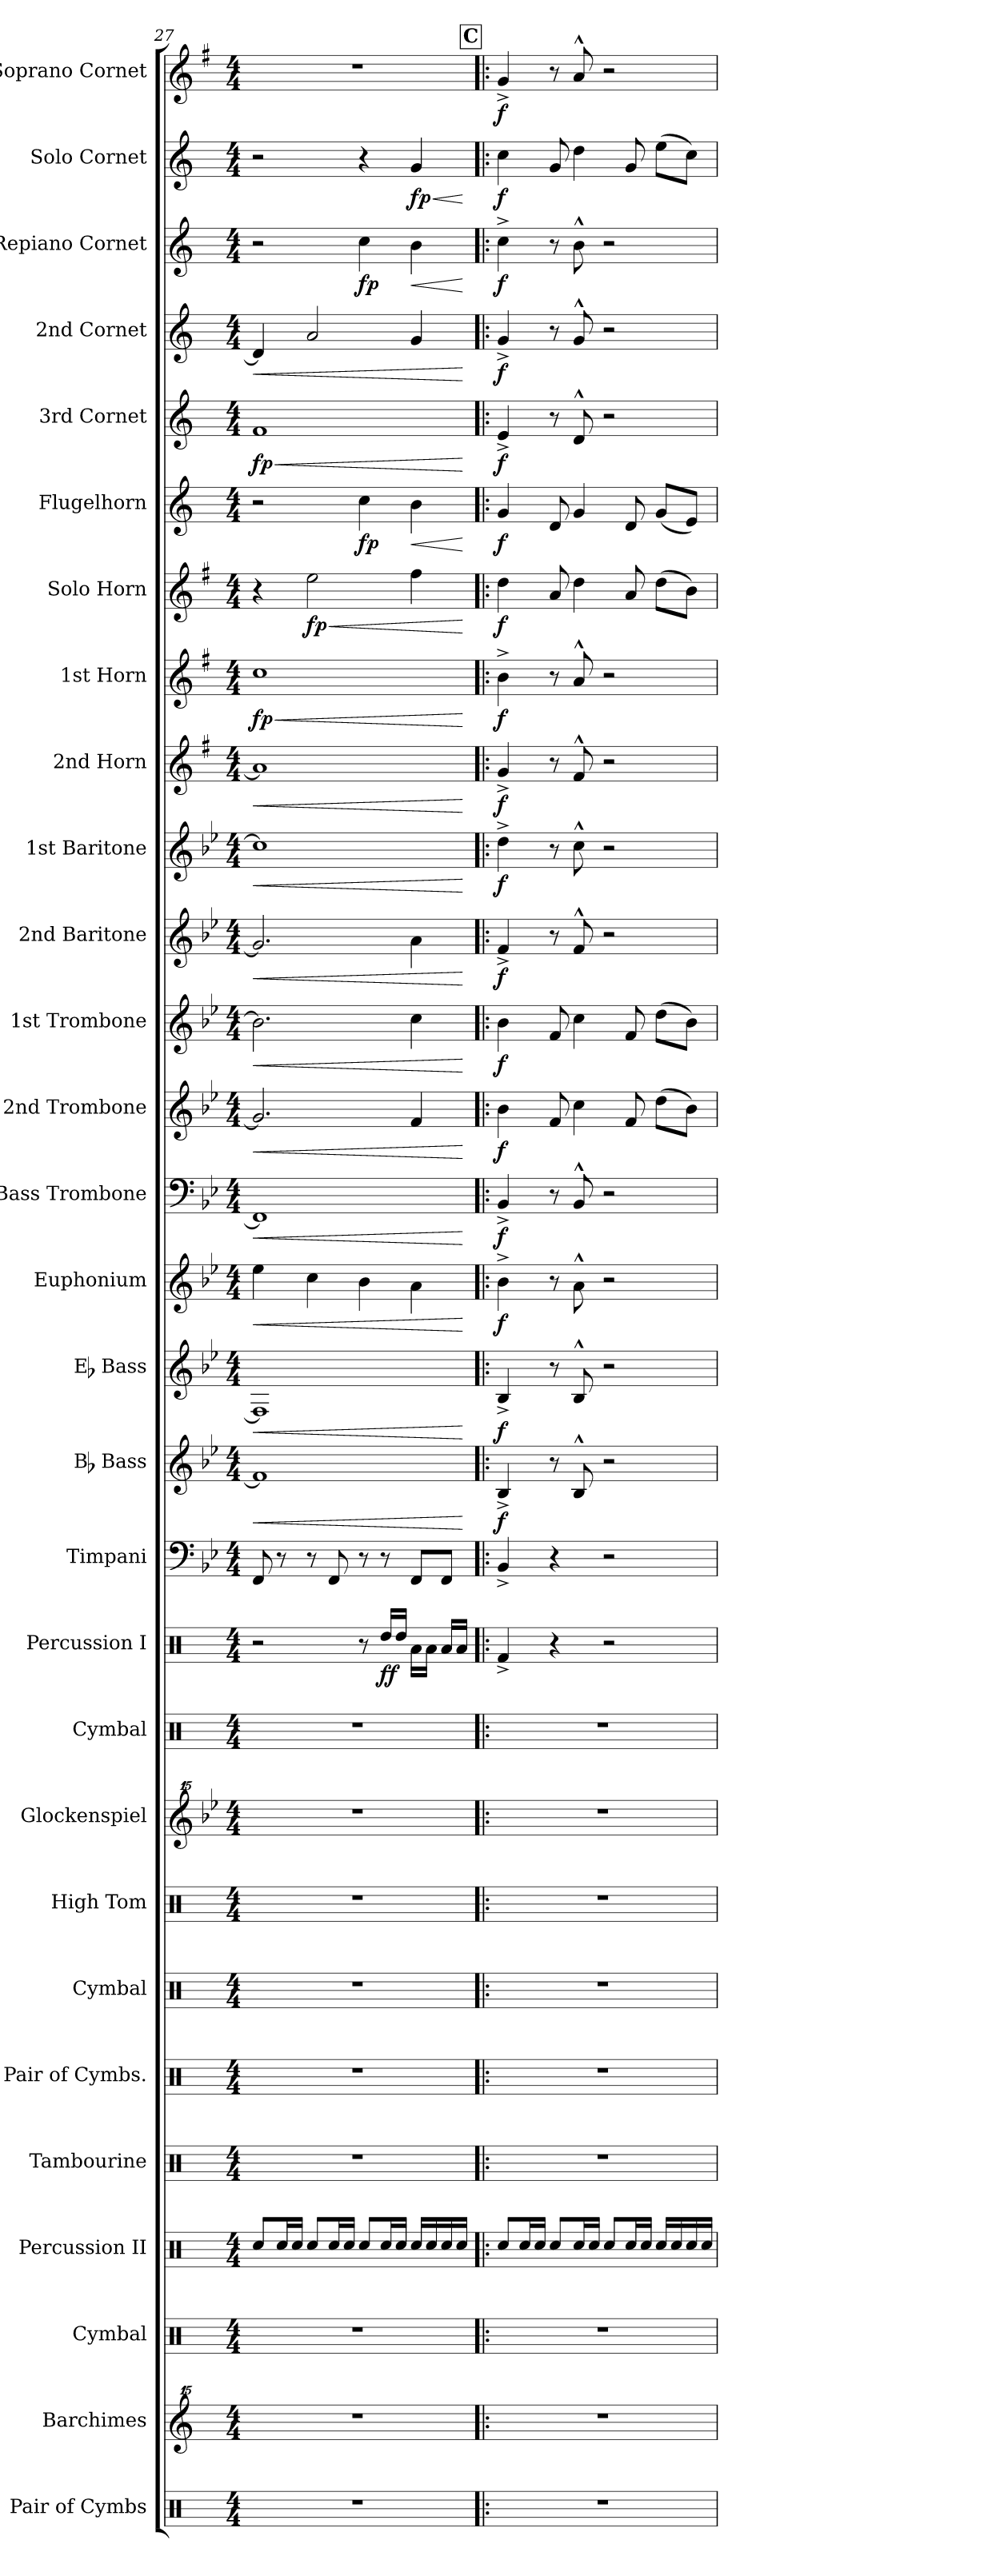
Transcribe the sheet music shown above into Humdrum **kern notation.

**kern	**kern	**kern	**kern	**kern	**kern	**kern	**kern	**kern	**kern	**kern	**dynam	**kern	**kern	**dynam	**kern	**dynam	**kern	**dynam	**kern	**dynam	**kern	**dynam	**kern	**dynam	**kern	**dynam	**kern	**dynam	**kern	**dynam	**kern	**dynam	**kern	**dynam	**kern	**dynam	**kern	**dynam	**kern	**dynam	**kern	**dynam	**kern	**dynam	**kern	**dynam
*part29	*part28	*part27	*part26	*part25	*part24	*part23	*part22	*part21	*part20	*part19	*part19	*part18	*part17	*part17	*part16	*part16	*part15	*part15	*part14	*part14	*part13	*part13	*part12	*part12	*part11	*part11	*part10	*part10	*part9	*part9	*part8	*part8	*part7	*part7	*part6	*part6	*part5	*part5	*part4	*part4	*part3	*part3	*part2	*part2	*part1	*part1
*staff29	*staff28	*staff27	*staff26	*staff25	*staff24	*staff23	*staff22	*staff21	*staff20	*staff19	*staff19	*staff18	*staff17	*staff17	*staff16	*staff16	*staff15	*staff15	*staff14	*staff14	*staff13	*staff13	*staff12	*staff12	*staff11	*staff11	*staff10	*staff10	*staff9	*staff9	*staff8	*staff8	*staff7	*staff7	*staff6	*staff6	*staff5	*staff5	*staff4	*staff4	*staff3	*staff3	*staff2	*staff2	*staff1	*staff1
*I"Pair of Cymbs	*I"Barchimes	*I"Cymbal	*I"Percussion II	*I"Tambourine	*I"Pair of Cymbs.	*I"Cymbal	*I"High Tom	*I"Glockenspiel	*I"Cymbal	*I"Percussion I	*	*I"Timpani	*I"Bb Bass	*	*I"Eb Bass	*	*I"Euphonium	*	*I"Bass Trombone	*	*I"2nd Trombone	*	*I"1st Trombone	*	*I"2nd Baritone	*	*I"1st Baritone	*	*I"2nd Horn	*	*I"1st Horn	*	*I"Solo Horn	*	*I"Flugelhorn	*	*I"3rd Cornet	*	*I"2nd Cornet	*	*I"Repiano Cornet	*	*I"Solo Cornet	*	*I"Soprano Cornet	*
*I'Pair Cym.	*I'Bachm.	*I'Cym.	*I'Perc. II	*I'Tamb.	*I'Pair Cym.	*I'Cym.	*I'H. To.	*I'Glk.	*I'Cym.	*I'Perc. I	*	*I'Timp.	*I'Bb Bass	*	*I'Eb Bass	*	*I'Euph.	*	*I'B. Trb.	*	*I'2nd Trb.	*	*I'1st Trb.	*	*I'2nd Bar.	*	*I'1st Bar.	*	*I'2nd Hn.	*	*I'1st Hn.	*	*I'Solo Hn.	*	*I'Flugel.	*	*I'3rd Cnt.	*	*I'2nd Cnt.	*	*I'Rep. Cnt.	*	*I'Solo Cnt.	*	*I'Sop. Cnt.	*
*clefX	*clefG^^2	*clefX	*clefX	*clefX	*clefX	*clefX	*clefX	*clefG^^2	*clefX	*clefX	*	*clefF4	*clefG2	*	*clefG2	*	*clefG2	*	*clefF4	*	*clefG2	*	*clefG2	*	*clefG2	*	*clefG2	*	*clefG2	*	*clefG2	*	*clefG2	*	*clefG2	*	*clefG2	*	*clefG2	*	*clefG2	*	*clefG2	*	*clefG2	*
*	*	*	*	*	*	*	*	*	*	*	*	*	*ITrd15c26	*	*ITrd12c21	*	*ITrd8c14	*	*	*	*ITrd8c14	*	*ITrd8c14	*	*ITrd8c14	*	*ITrd8c14	*	*ITrd5c9	*	*ITrd5c9	*	*ITrd5c9	*	*ITrd1c2	*	*ITrd1c2	*	*ITrd1c2	*	*ITrd1c2	*	*ITrd1c2	*	*ITrd-2c-3	*
*k[]	*k[]	*k[]	*k[]	*k[]	*k[]	*k[]	*k[]	*k[b-e-]	*k[]	*k[]	*	*k[b-e-]	*k[b-e-]	*	*k[b-e-]	*	*k[b-e-]	*	*k[b-e-]	*	*k[b-e-]	*	*k[b-e-]	*	*k[b-e-]	*	*k[b-e-]	*	*k[b-e-]	*	*k[b-e-]	*	*k[b-e-]	*	*k[b-e-]	*	*k[b-e-]	*	*k[b-e-]	*	*k[b-e-]	*	*k[b-e-]	*	*k[b-e-]	*
*M4/4	*M4/4	*M4/4	*M4/4	*M4/4	*M4/4	*M4/4	*M4/4	*M4/4	*M4/4	*M4/4	*	*M4/4	*M4/4	*	*M4/4	*	*M4/4	*	*M4/4	*	*M4/4	*	*M4/4	*	*M4/4	*	*M4/4	*	*M4/4	*	*M4/4	*	*M4/4	*	*M4/4	*	*M4/4	*	*M4/4	*	*M4/4	*	*M4/4	*	*M4/4	*
=27	=27	=27	=27	=27	=27	=27	=27	=27	=27	=27	=27	=27	=27	=27	=27	=27	=27	=27	=27	=27	=27	=27	=27	=27	=27	=27	=27	=27	=27	=27	=27	=27	=27	=27	=27	=27	=27	=27	=27	=27	=27	=27	=27	=27	=27	=27
!	!	!	!	!	!	!	!	!	!	!	!	!	!	!LO:HP:b	!	!LO:HP:b	!	!LO:HP:b	!	!LO:HP:b	!	!LO:HP:b	!	!LO:HP:b	!	!LO:HP:b	!	!LO:HP:b	!	!LO:HP:b	!	!LO:HP:b	!	!	!	!	!	!LO:HP:b	!	!LO:HP:b	!	!	!	!	!	!
!	!	!	!	!	!	!	!	!	!	!	!	!	!	!	!	!	!	!	!	!	!	!	!	!	!	!	!	!	!	!	!	!LO:DY:n=1:b	!	!	!	!	!	!LO:DY:n=1:b	!	!	!	!	!	!	!	!
1r	1r	1r	8Rcc/L	1r	1r	1r	1r	1r	1r	2r	.	8FF/	1FF]	<	1FF]	<	4e-\	<	1FF]	<	2.G/]	<	2.B-\]	<	2.G/]	<	1c]	<	1c]	<	1e-	< fp	4r	.	2r	.	1e-	< fp	4c/]	<	2r	.	2r	.	1r	.
.	.	.	16Rcc/L	.	.	.	.	.	.	.	.	8r	.	.	.	.	.	.	.	.	.	.	.	.	.	.	.	.	.	.	.	.	.	.	.	.	.	.	.	.	.	.	.	.	.	.
.	.	.	16Rcc/JJ	.	.	.	.	.	.	.	.	.	.	.	.	.	.	.	.	.	.	.	.	.	.	.	.	.	.	.	.	.	.	.	.	.	.	.	.	.	.	.	.	.	.	.
!	!	!	!	!	!	!	!	!	!	!	!	!	!	!	!	!	!	!	!	!	!	!	!	!	!	!	!	!	!	!	!	!	!	!LO:HP:b	!	!	!	!	!	!	!	!	!	!	!	!
!	!	!	!	!	!	!	!	!	!	!	!	!	!	!	!	!	!	!	!	!	!	!	!	!	!	!	!	!	!	!	!	!	!	!LO:DY:n=1:b	!	!	!	!	!	!	!	!	!	!	!	!
.	.	.	8Rcc/L	.	.	.	.	.	.	.	.	8r	.	.	.	.	4c\	.	.	.	.	.	.	.	.	.	.	.	.	.	.	.	2g\	< fp	.	.	.	.	2g/	.	.	.	.	.	.	.
.	.	.	16Rcc/L	.	.	.	.	.	.	.	.	8FF/	.	.	.	.	.	.	.	.	.	.	.	.	.	.	.	.	.	.	.	.	.	.	.	.	.	.	.	.	.	.	.	.	.	.
.	.	.	16Rcc/JJ	.	.	.	.	.	.	.	.	.	.	.	.	.	.	.	.	.	.	.	.	.	.	.	.	.	.	.	.	.	.	.	.	.	.	.	.	.	.	.	.	.	.	.
!	!	!	!	!	!	!	!	!	!	!	!	!	!	!	!	!	!	!	!	!	!	!	!	!	!	!	!	!	!	!	!	!	!	!	!	!LO:DY:b	!	!	!	!	!	!LO:DY:b	!	!	!	!
.	.	.	8Rcc/L	.	.	.	.	.	.	8r	.	8r	.	.	.	.	4B-\	.	.	.	.	.	.	.	.	.	.	.	.	.	.	.	.	.	4b-\	fp	.	.	.	.	4b-\	fp	4r	.	.	.
!	!	!	!	!	!	!	!	!	!	!	!LO:DY:b	!	!	!	!	!	!	!	!	!	!	!	!	!	!	!	!	!	!	!	!	!	!	!	!	!	!	!	!	!	!	!	!	!	!	!
.	.	.	16Rcc/L	.	.	.	.	.	.	16Rdd/LL	ff	8r	.	.	.	.	.	.	.	.	.	.	.	.	.	.	.	.	.	.	.	.	.	.	.	.	.	.	.	.	.	.	.	.	.	.
.	.	.	16Rcc/JJ	.	.	.	.	.	.	16Rdd/JJ	.	.	.	.	.	.	.	.	.	.	.	.	.	.	.	.	.	.	.	.	.	.	.	.	.	.	.	.	.	.	.	.	.	.	.	.
!	!	!	!	!	!	!	!	!	!	!	!	!	!	!	!	!	!	!	!	!	!	!	!	!	!	!	!	!	!	!	!	!	!	!	!	!LO:HP:b	!	!	!	!	!	!LO:HP:b	!	!LO:HP:b	!	!
!	!	!	!	!	!	!	!	!	!	!	!	!	!	!	!	!	!	!	!	!	!	!	!	!	!	!	!	!	!	!	!	!	!	!	!	!	!	!	!	!	!	!	!	!LO:DY:n=1:b	!	!
.	.	.	16Rcc/LL	.	.	.	.	.	.	16Ra\LL	.	8FF/L	.	.	.	.	4A\	.	.	.	4F/	.	4c\	.	4A\	.	.	.	.	.	.	.	4a\	.	4a\	<	.	.	4f/	.	4a\	<	4f/	< fp	.	.
.	.	.	16Rcc/	.	.	.	.	.	.	16Ra\JJ	.	.	.	.	.	.	.	.	.	.	.	.	.	.	.	.	.	.	.	.	.	.	.	.	.	.	.	.	.	.	.	.	.	.	.	.
.	.	.	16Rcc/	.	.	.	.	.	.	16Ra/LL	.	8FF/J	.	.	.	.	.	.	.	.	.	.	.	.	.	.	.	.	.	.	.	.	.	.	.	.	.	.	.	.	.	.	.	.	.	.
.	.	.	16Rcc/JJ	.	.	.	.	.	.	16Ra/JJ	.	.	.	.	.	.	.	.	.	.	.	.	.	.	.	.	.	.	.	.	.	.	.	.	.	.	.	.	.	.	.	.	.	.	.	.
.	.	.	.	.	.	.	.	.	.	.	.	.	.	[	.	[	.	[	.	[	.	[	.	[	.	[	.	[	.	[	.	[	.	[	.	[	.	[	.	[	.	[	.	[	.	.
!!LO:PB:g=z
!!LO:REH:place=s1:a:B:fs=14.2249:t=C
=28!|:	=28!|:	=28!|:	=28!|:	=28!|:	=28!|:	=28!|:	=28!|:	=28!|:	=28!|:	=28!|:	=28!|:	=28!|:	=28!|:	=28!|:	=28!|:	=28!|:	=28!|:	=28!|:	=28!|:	=28!|:	=28!|:	=28!|:	=28!|:	=28!|:	=28!|:	=28!|:	=28!|:	=28!|:	=28!|:	=28!|:	=28!|:	=28!|:	=28!|:	=28!|:	=28!|:	=28!|:	=28!|:	=28!|:	=28!|:	=28!|:	=28!|:	=28!|:	=28!|:	=28!|:	=28!|:	=28!|:
!	!	!	!	!	!	!	!	!	!	!	!	!	!	!LO:DY:b	!	!LO:DY:b	!	!LO:DY:b	!	!LO:DY:b	!	!LO:DY:b	!	!LO:DY:b	!	!LO:DY:b	!	!LO:DY:b	!	!LO:DY:b	!	!LO:DY:b	!	!LO:DY:b	!	!LO:DY:b	!	!LO:DY:b	!	!LO:DY:b	!	!LO:DY:b	!	!LO:DY:b	!	!LO:DY:b
1r	1r	1r	8Rcc/L	1r	1r	1r	1r	1r	1r	4Rf^/	.	4BB-^/	4BBB-^/	f	4BB-^/	f	4B-^\	f	4BB-^/	f	4B-\	f	4B-\	f	4F^/	f	4d^\	f	4B-^/	f	4d^\	f	4f\	f	4f/	f	4d^/	f	4f^/	f	4b-^\	f	4b-\	f	4b-^/	f
.	.	.	16Rcc/L	.	.	.	.	.	.	.	.	.	.	.	.	.	.	.	.	.	.	.	.	.	.	.	.	.	.	.	.	.	.	.	.	.	.	.	.	.	.	.	.	.	.	.
.	.	.	16Rcc/JJ	.	.	.	.	.	.	.	.	.	.	.	.	.	.	.	.	.	.	.	.	.	.	.	.	.	.	.	.	.	.	.	.	.	.	.	.	.	.	.	.	.	.	.
.	.	.	8Rcc/L	.	.	.	.	.	.	4r	.	4r	8r	.	8r	.	8r	.	8r	.	8F/	.	8F/	.	8r	.	8r	.	8r	.	8r	.	8c/	.	8c/	.	8r	.	8r	.	8r	.	8f/	.	8r	.
.	.	.	16Rcc/L	.	.	.	.	.	.	.	.	.	8BBB-^^/	.	8BB-^^/	.	8A^^\	.	8BB-^^/	.	4c\	.	4c\	.	8F^^/	.	8c^^\	.	8A^^/	.	8c^^/	.	4f\	.	4f/	.	8c^^/	.	8f^^/	.	8a^^\	.	4cc\	.	8cc^^/	.
.	.	.	16Rcc/JJ	.	.	.	.	.	.	.	.	.	.	.	.	.	.	.	.	.	.	.	.	.	.	.	.	.	.	.	.	.	.	.	.	.	.	.	.	.	.	.	.	.	.	.
.	.	.	8Rcc/L	.	.	.	.	.	.	2r	.	2r	2r	.	2r	.	2r	.	2r	.	.	.	.	.	2r	.	2r	.	2r	.	2r	.	.	.	.	.	2r	.	2r	.	2r	.	.	.	2r	.
.	.	.	16Rcc/L	.	.	.	.	.	.	.	.	.	.	.	.	.	.	.	.	.	8F/	.	8F/	.	.	.	.	.	.	.	.	.	8c/	.	8c/	.	.	.	.	.	.	.	8f/	.	.	.
.	.	.	16Rcc/JJ	.	.	.	.	.	.	.	.	.	.	.	.	.	.	.	.	.	.	.	.	.	.	.	.	.	.	.	.	.	.	.	.	.	.	.	.	.	.	.	.	.	.	.
.	.	.	16Rcc/LL	.	.	.	.	.	.	.	.	.	.	.	.	.	.	.	.	.	(8d\L	.	(8d\L	.	.	.	.	.	.	.	.	.	(8f\L	.	(8f/L	.	.	.	.	.	.	.	(8dd\L	.	.	.
.	.	.	16Rcc/	.	.	.	.	.	.	.	.	.	.	.	.	.	.	.	.	.	.	.	.	.	.	.	.	.	.	.	.	.	.	.	.	.	.	.	.	.	.	.	.	.	.	.
.	.	.	16Rcc/	.	.	.	.	.	.	.	.	.	.	.	.	.	.	.	.	.	8B-\J)	.	8B-\J)	.	.	.	.	.	.	.	.	.	8d\J)	.	8d/J)	.	.	.	.	.	.	.	8b-\J)	.	.	.
.	.	.	16Rcc/JJ	.	.	.	.	.	.	.	.	.	.	.	.	.	.	.	.	.	.	.	.	.	.	.	.	.	.	.	.	.	.	.	.	.	.	.	.	.	.	.	.	.	.	.
=	=	=	=	=	=	=	=	=	=	=	=	=	=	=	=	=	=	=	=	=	=	=	=	=	=	=	=	=	=	=	=	=	=	=	=	=	=	=	=	=	=	=	=	=	=	=
*-	*-	*-	*-	*-	*-	*-	*-	*-	*-	*-	*-	*-	*-	*-	*-	*-	*-	*-	*-	*-	*-	*-	*-	*-	*-	*-	*-	*-	*-	*-	*-	*-	*-	*-	*-	*-	*-	*-	*-	*-	*-	*-	*-	*-	*-	*-
